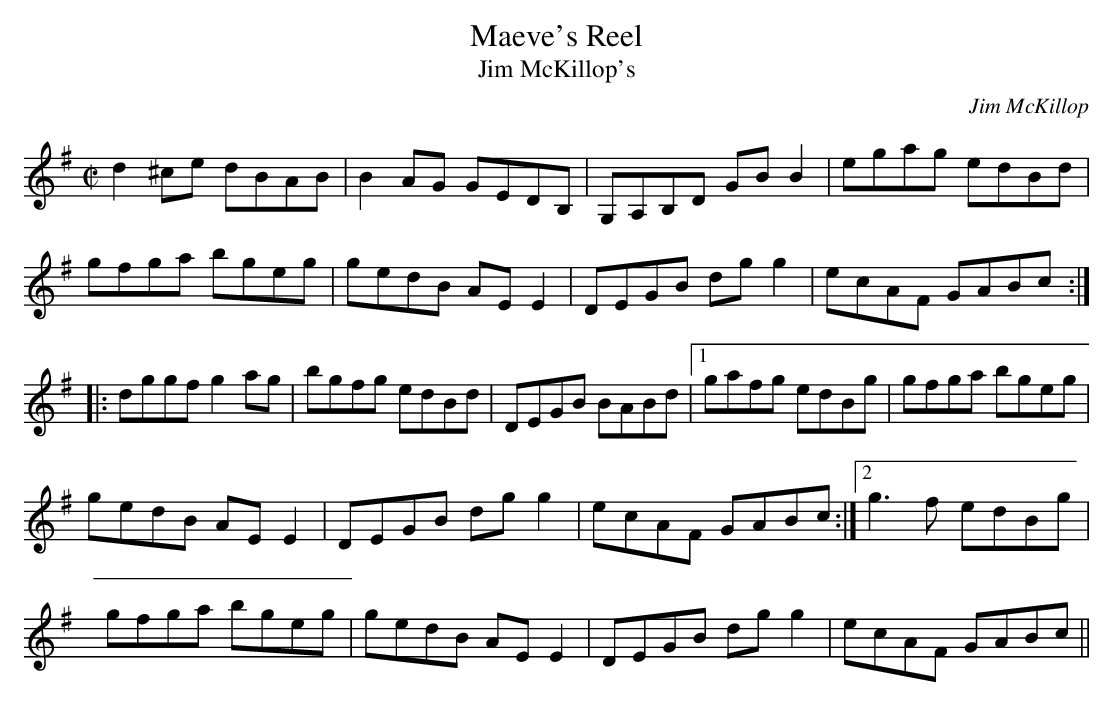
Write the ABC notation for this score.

X:1
T:Maeve's Reel
T:Jim McKillop's
C:Jim McKillop
M:C|
K:G
d2^ce dBAB|B2AG GEDB,|G,A,B,D GBB2|egag edBd|
gfga bgeg|gedB AEE2|DEGB dgg2|ecAF GABc:|
|:dggf g2ag|bgfg edBd|DEGB BABd|1 gafg edBg|gfga bgeg|
gedB AEE2|DEGB dgg2|ecAF GABc:|2 g3f edBg|
gfga bgeg|gedB AEE2|DEGB dgg2|ecAF GABc||
